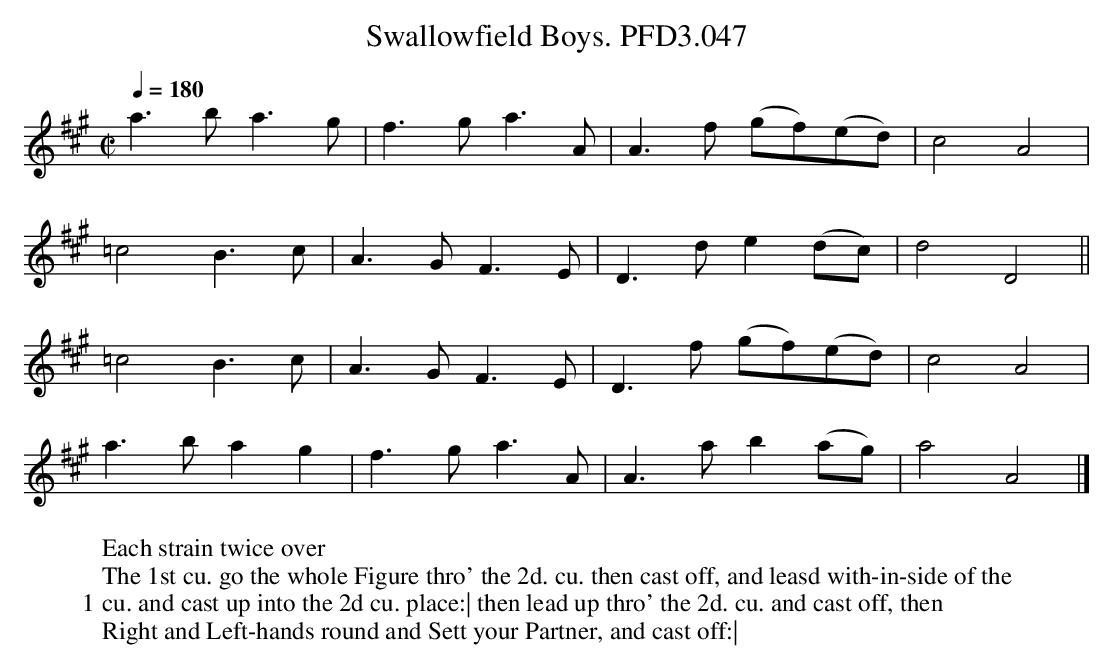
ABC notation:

X:1
T:Swallowfield Boys. PFD3.047
M:C|
L:1/4
Q:1/4=180
K:A
a>ba>g|f>ga>A|A>f (g/f/)(e/d/)|c2A2|
=c2B>c|A>GF>E|D>de(d/c/)|d2D2||
=c2B>c|A>GF>E|D>f (g/f/)(e/d/)|c2A2|
a>bag|f>ga>A|A>ab(a/g/)|a2A2|]
W:Each strain twice over
W:The 1st cu. go the whole Figure thro' the 2d. cu. then cast off, and leasd with-in-side of the
W:1 cu. and cast up into the 2d cu. place:| then lead up thro' the 2d. cu. and cast off, then
W:Right and Left-hands round and Sett your Partner, and cast off:|
